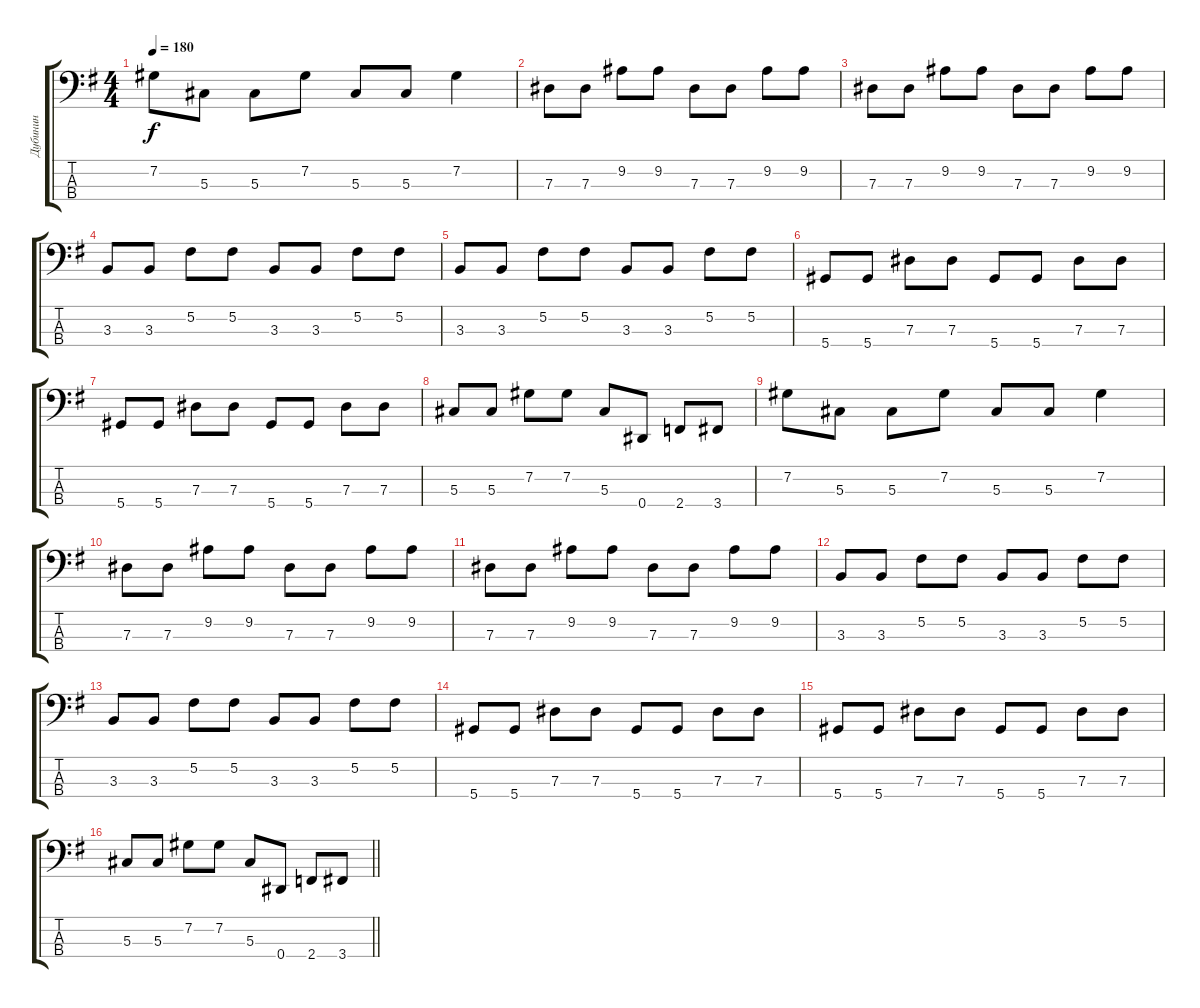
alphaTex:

\track ("Дубинин" "Дубинин") {instrument electricbassfinger}
\staff {score tabs}
\tuning (Gb2 Db2 Ab1 Eb1) {hide}
\ts (4 4)
\tempo 180
\clef f4
\ks g
7.2.8{dy f} 5.3.8 5.3.8 7.2.8 5.3.8 5.3.8 7.2.4 |
7.3.8 7.3.8 9.2.8 9.2.8 7.3.8 7.3.8 9.2.8 9.2.8 |
7.3.8 7.3.8 9.2.8 9.2.8 7.3.8 7.3.8 9.2.8 9.2.8 |
3.3.8 3.3.8 5.2.8 5.2.8 3.3.8 3.3.8 5.2.8 5.2.8 |
3.3.8 3.3.8 5.2.8 5.2.8 3.3.8 3.3.8 5.2.8 5.2.8 |
5.4.8 5.4.8 7.3.8 7.3.8 5.4.8 5.4.8 7.3.8 7.3.8 |
5.4.8 5.4.8 7.3.8 7.3.8 5.4.8 5.4.8 7.3.8 7.3.8 |
5.3.8 5.3.8 7.2.8 7.2.8 5.3.8 0.4.8 2.4.8 3.4.8 |
7.2.8 5.3.8 5.3.8 7.2.8 5.3.8 5.3.8 7.2.4 |
7.3.8 7.3.8 9.2.8 9.2.8 7.3.8 7.3.8 9.2.8 9.2.8 |
7.3.8 7.3.8 9.2.8 9.2.8 7.3.8 7.3.8 9.2.8 9.2.8 |
3.3.8 3.3.8 5.2.8 5.2.8 3.3.8 3.3.8 5.2.8 5.2.8 |
3.3.8 3.3.8 5.2.8 5.2.8 3.3.8 3.3.8 5.2.8 5.2.8 |
5.4.8 5.4.8 7.3.8 7.3.8 5.4.8 5.4.8 7.3.8 7.3.8 |
5.4.8 5.4.8 7.3.8 7.3.8 5.4.8 5.4.8 7.3.8 7.3.8 |
\barLineRight lightlight
5.3.8 5.3.8 7.2.8 7.2.8 5.3.8 0.4.8 2.4.8 3.4.8
